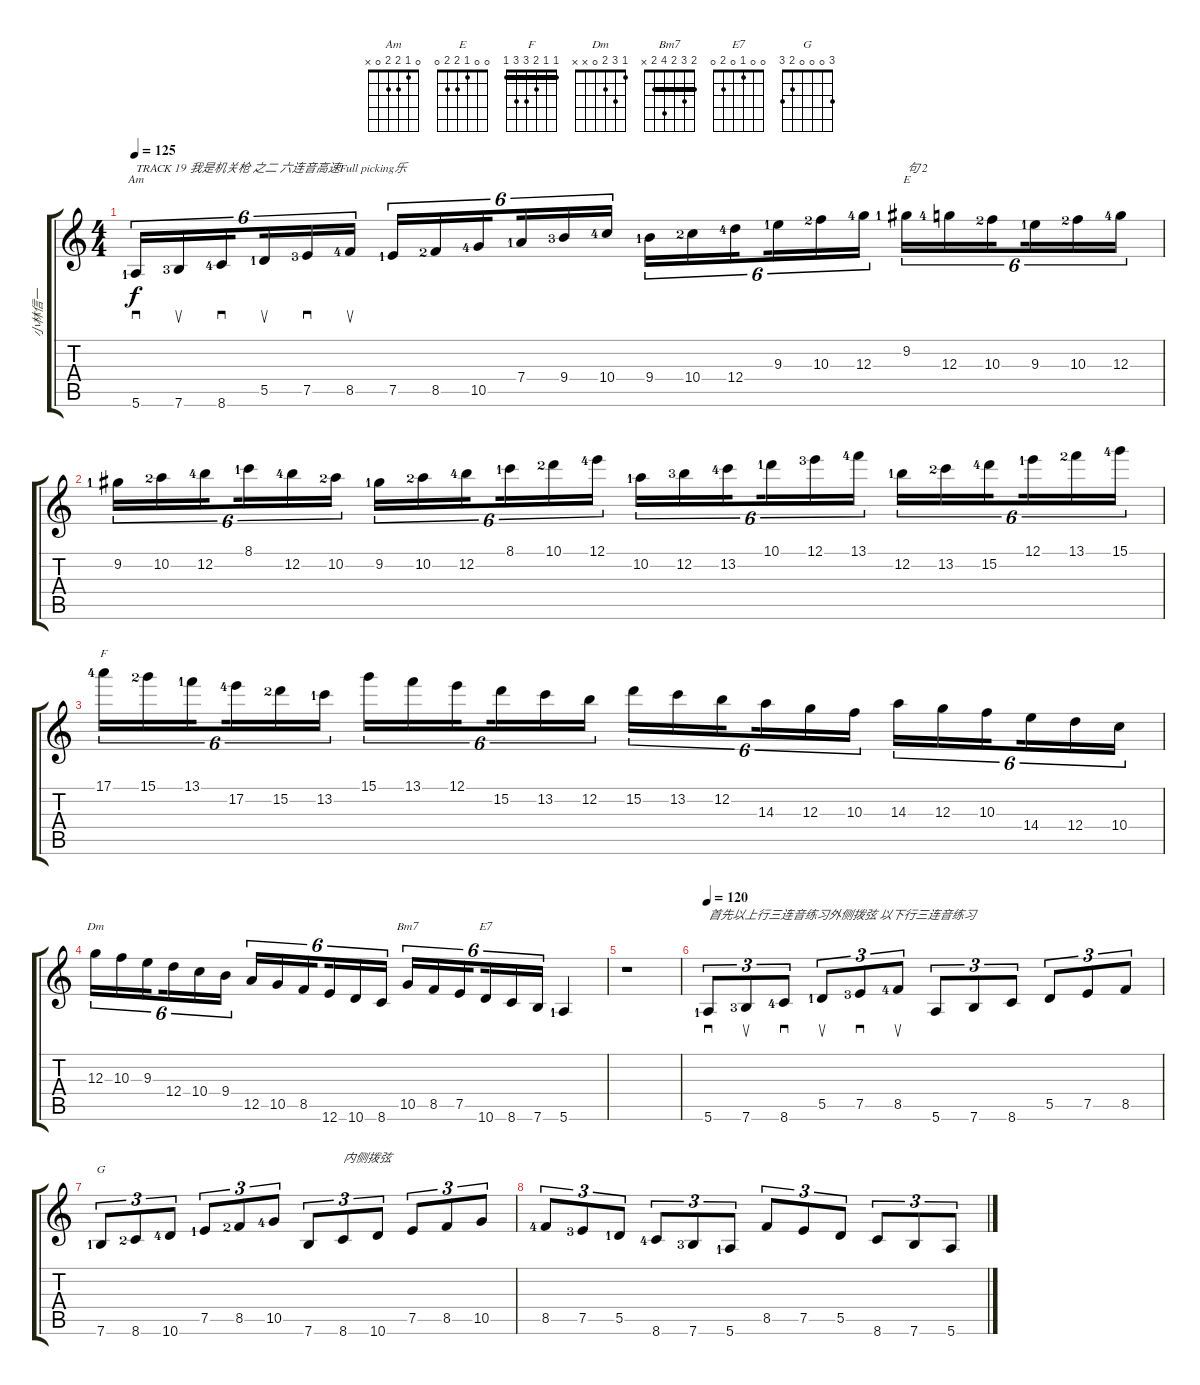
\track ("小林信一" "小林信一") {instrument overdrivenguitar}
\staff {score tabs}
\tuning (E4 B3 G3 D3 A2 E2) {hide}
\chord ("Am" 0 1 2 2 0 x)
\chord ("E" 0 0 1 2 2 0)
\chord ("F" 1 1 2 3 3 1) {barre 1}
\chord ("Dm" 1 3 2 0 x x)
\chord ("Bm7" 2 3 2 4 2 x) {barre 2}
\chord ("E7" 0 0 1 0 2 0)
\chord ("G" 3 0 0 0 2 3)
\ts (4 4)
\tempo 125
\clef g2
\ks c
5.6{lf 2}.16{sd tu (6 4) ch "Am" txt "TRACK 19 我是机关枪 之二 六连音高速Full picking乐" dy f} 7.6{lf 4}.16{su tu (6 4)} 8.6{lf 5}.16{sd tu (6 4) beam splitsecondary} 5.5{lf 2}.16{su tu (6 4)} 7.5{lf 4}.16{sd tu (6 4)} 8.5{lf 5}.16{su tu (6 4)} 7.5{lf 2}.16{tu (6 4)} 8.5{lf 3}.16{tu (6 4)} 10.5{lf 5}.16{tu (6 4) beam splitsecondary} 7.4{lf 2}.16{tu (6 4)} 9.4{lf 4}.16{tu (6 4)} 10.4{lf 5}.16{tu (6 4)} 9.4{lf 2}.16{tu (6 4)} 10.4{lf 3}.16{tu (6 4)} 12.4{lf 5}.16{tu (6 4) beam splitsecondary} 9.3{lf 2}.16{tu (6 4)} 10.3{lf 3}.16{tu (6 4)} 12.3{lf 5}.16{tu (6 4)} 9.2{lf 2}.16{tu (6 4) ch "E" txt "句 2"} 12.3{lf 5}.16{tu (6 4)} 10.3{lf 3}.16{tu (6 4) beam splitsecondary} 9.3{lf 2}.16{tu (6 4)} 10.3{lf 3}.16{tu (6 4)} 12.3{lf 5}.16{tu (6 4)} |
9.2{lf 2}.16{tu (6 4)} 10.2{lf 3}.16{tu (6 4)} 12.2{lf 5}.16{tu (6 4) beam splitsecondary} 8.1{lf 2}.16{tu (6 4)} 12.2{lf 5}.16{tu (6 4)} 10.2{lf 3}.16{tu (6 4)} 9.2{lf 2}.16{tu (6 4)} 10.2{lf 3}.16{tu (6 4)} 12.2{lf 5}.16{tu (6 4) beam splitsecondary} 8.1{lf 2}.16{tu (6 4)} 10.1{lf 3}.16{tu (6 4)} 12.1{lf 5}.16{tu (6 4)} 10.2{lf 2}.16{tu (6 4)} 12.2{lf 4}.16{tu (6 4)} 13.2{lf 5}.16{tu (6 4) beam splitsecondary} 10.1{lf 2}.16{tu (6 4)} 12.1{lf 4}.16{tu (6 4)} 13.1{lf 5}.16{tu (6 4)} 12.2{lf 2}.16{tu (6 4)} 13.2{lf 3}.16{tu (6 4)} 15.2{lf 5}.16{tu (6 4) beam splitsecondary} 12.1{lf 2}.16{tu (6 4)} 13.1{lf 3}.16{tu (6 4)} 15.1{lf 5}.16{tu (6 4)} |
17.1{lf 5}.16{tu (6 4) ch "F"} 15.1{lf 3}.16{tu (6 4)} 13.1{lf 2}.16{tu (6 4) beam splitsecondary} 17.2{lf 5}.16{tu (6 4)} 15.2{lf 3}.16{tu (6 4)} 13.2{lf 2}.16{tu (6 4)} 15.1.16{tu (6 4)} 13.1.16{tu (6 4)} 12.1.16{tu (6 4) beam splitsecondary} 15.2.16{tu (6 4)} 13.2.16{tu (6 4)} 12.2.16{tu (6 4)} 15.2.16{tu (6 4)} 13.2.16{tu (6 4)} 12.2.16{tu (6 4) beam splitsecondary} 14.3.16{tu (6 4)} 12.3.16{tu (6 4)} 10.3.16{tu (6 4)} 14.3.16{tu (6 4)} 12.3.16{tu (6 4)} 10.3.16{tu (6 4) beam splitsecondary} 14.4.16{tu (6 4)} 12.4.16{tu (6 4)} 10.4.16{tu (6 4)} |
12.3.16{tu (6 4) ch "Dm"} 10.3.16{tu (6 4)} 9.3.16{tu (6 4) beam splitsecondary} 12.4.16{tu (6 4)} 10.4.16{tu (6 4)} 9.4.16{tu (6 4)} 12.5.16{tu (6 4)} 10.5.16{tu (6 4)} 8.5.16{tu (6 4) beam splitsecondary} 12.6.16{tu (6 4)} 10.6.16{tu (6 4)} 8.6.16{tu (6 4)} 10.5.16{tu (6 4) ch "Bm7"} 8.5.16{tu (6 4)} 7.5.16{tu (6 4) beam splitsecondary} 10.6.16{tu (6 4) ch "E7"} 8.6.16{tu (6 4)} 7.6.16{tu (6 4)} 5.6{lf 2}.4 |
r.1 |
\tempo 120
5.6{lf 2}.8{sd tu (3 2) txt "首先以上行三连音练习外侧拨弦 以下行三连音练习"} 7.6{lf 4}.8{su tu (3 2)} 8.6{lf 5}.8{sd tu (3 2)} 5.5{lf 2}.8{su tu (3 2)} 7.5{lf 4}.8{sd tu (3 2)} 8.5{lf 5}.8{su tu (3 2)} 5.6.8{tu (3 2)} 7.6.8{tu (3 2)} 8.6.8{tu (3 2)} 5.5.8{tu (3 2)} 7.5.8{tu (3 2)} 8.5.8{tu (3 2)} |
7.6{lf 2}.8{tu (3 2) ch "G"} 8.6{lf 3}.8{tu (3 2)} 10.6{lf 5}.8{tu (3 2)} 7.5{lf 2}.8{tu (3 2)} 8.5{lf 3}.8{tu (3 2)} 10.5{lf 5}.8{tu (3 2)} 7.6.8{tu (3 2)} 8.6.8{tu (3 2) txt "内侧拨弦"} 10.6.8{tu (3 2)} 7.5.8{tu (3 2)} 8.5.8{tu (3 2)} 10.5.8{tu (3 2)} |
8.5{lf 5}.8{tu (3 2)} 7.5{lf 4}.8{tu (3 2)} 5.5{lf 2}.8{tu (3 2)} 8.6{lf 5}.8{tu (3 2)} 7.6{lf 4}.8{tu (3 2)} 5.6{lf 2}.8{tu (3 2)} 8.5.8{tu (3 2)} 7.5.8{tu (3 2)} 5.5.8{tu (3 2)} 8.6.8{tu (3 2)} 7.6.8{tu (3 2)} 5.6.8{tu (3 2)}
